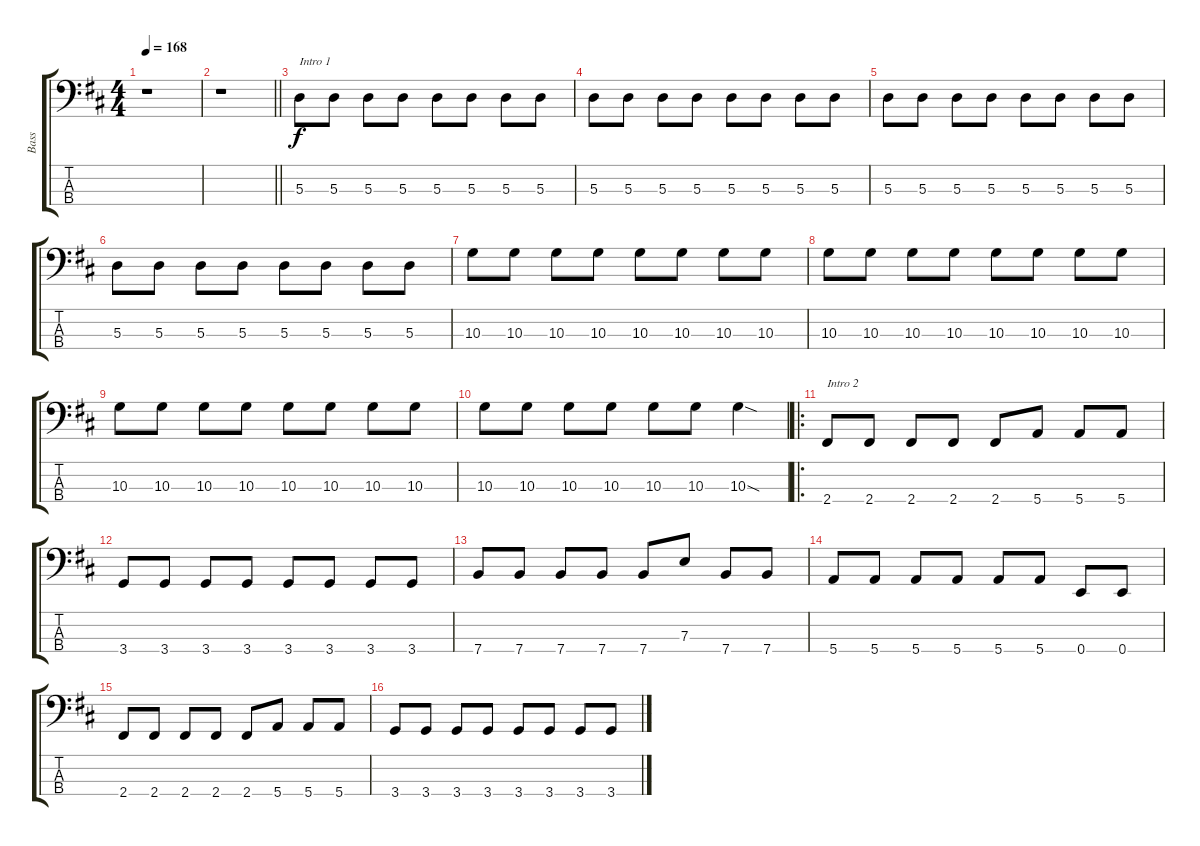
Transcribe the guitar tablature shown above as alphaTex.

\track ("Bass" "Bass") {instrument electricbasspick}
\staff {score tabs}
\tuning (G2 D2 A1 E1) {hide}
\ts (4 4)
\tempo 168
\clef f4
\ks d
r.1{dy f instrument electricbasspick} |
\barLineRight lightlight
r.1 |
5.3.8{txt "Intro 1"} 5.3.8 5.3.8 5.3.8 5.3.8 5.3.8 5.3.8 5.3.8 |
5.3.8 5.3.8 5.3.8 5.3.8 5.3.8 5.3.8 5.3.8 5.3.8 |
5.3.8 5.3.8 5.3.8 5.3.8 5.3.8 5.3.8 5.3.8 5.3.8 |
5.3.8 5.3.8 5.3.8 5.3.8 5.3.8 5.3.8 5.3.8 5.3.8 |
10.3.8 10.3.8 10.3.8 10.3.8 10.3.8 10.3.8 10.3.8 10.3.8 |
10.3.8 10.3.8 10.3.8 10.3.8 10.3.8 10.3.8 10.3.8 10.3.8 |
10.3.8 10.3.8 10.3.8 10.3.8 10.3.8 10.3.8 10.3.8 10.3.8 |
10.3.8 10.3.8 10.3.8 10.3.8 10.3.8 10.3.8 10.3{sod}.4 |
\ro
2.4.8{txt "Intro 2"} 2.4.8 2.4.8 2.4.8 2.4.8 5.4.8 5.4.8 5.4.8 |
3.4.8 3.4.8 3.4.8 3.4.8 3.4.8 3.4.8 3.4.8 3.4.8 |
7.4.8 7.4.8 7.4.8 7.4.8 7.4.8 7.3.8 7.4.8 7.4.8 |
5.4.8 5.4.8 5.4.8 5.4.8 5.4.8 5.4.8 0.4.8 0.4.8 |
2.4.8 2.4.8 2.4.8 2.4.8 2.4.8 5.4.8 5.4.8 5.4.8 |
3.4.8 3.4.8 3.4.8 3.4.8 3.4.8 3.4.8 3.4.8 3.4.8
